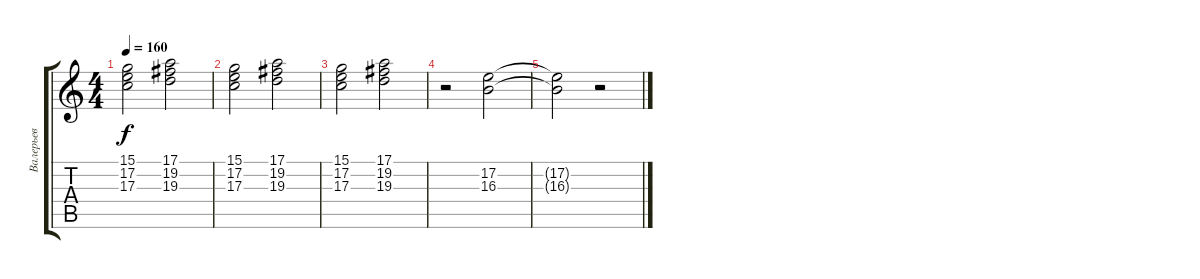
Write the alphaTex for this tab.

\track ("Валерьев" "Валерьев") {instrument clarinet}
\staff {score tabs}
\tuning (E4 B3 G3 D3 A2 E2) {hide}
\ts (4 4)
\tempo 160
\clef g2
\ks c
(15.1 17.2 17.3).2{dy f} (17.1 19.2 19.3).2 |
(15.1 17.2 17.3).2 (17.1 19.2 19.3).2 |
(15.1 17.2 17.3).2 (17.1 19.2 19.3).2 |
r.2 (17.2 16.3).2 |
(17.2{t} 16.3{t}).2 r.2
